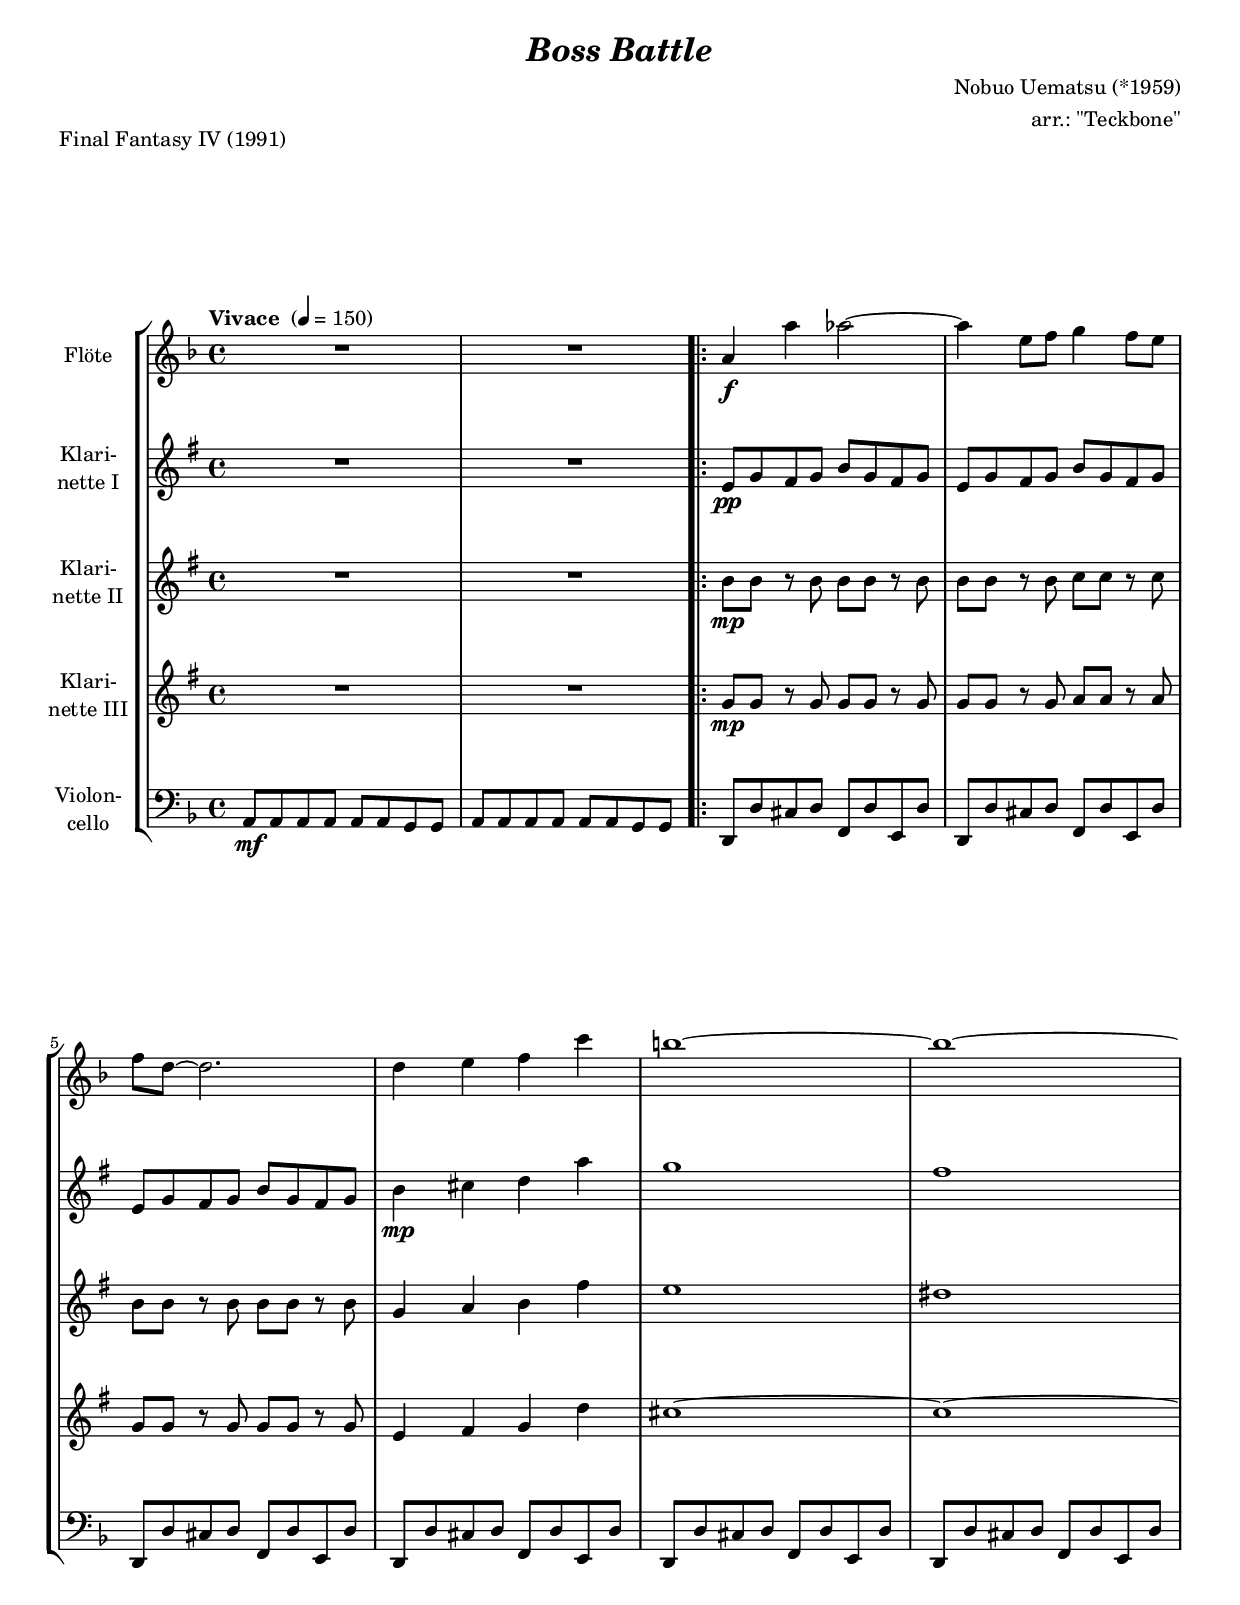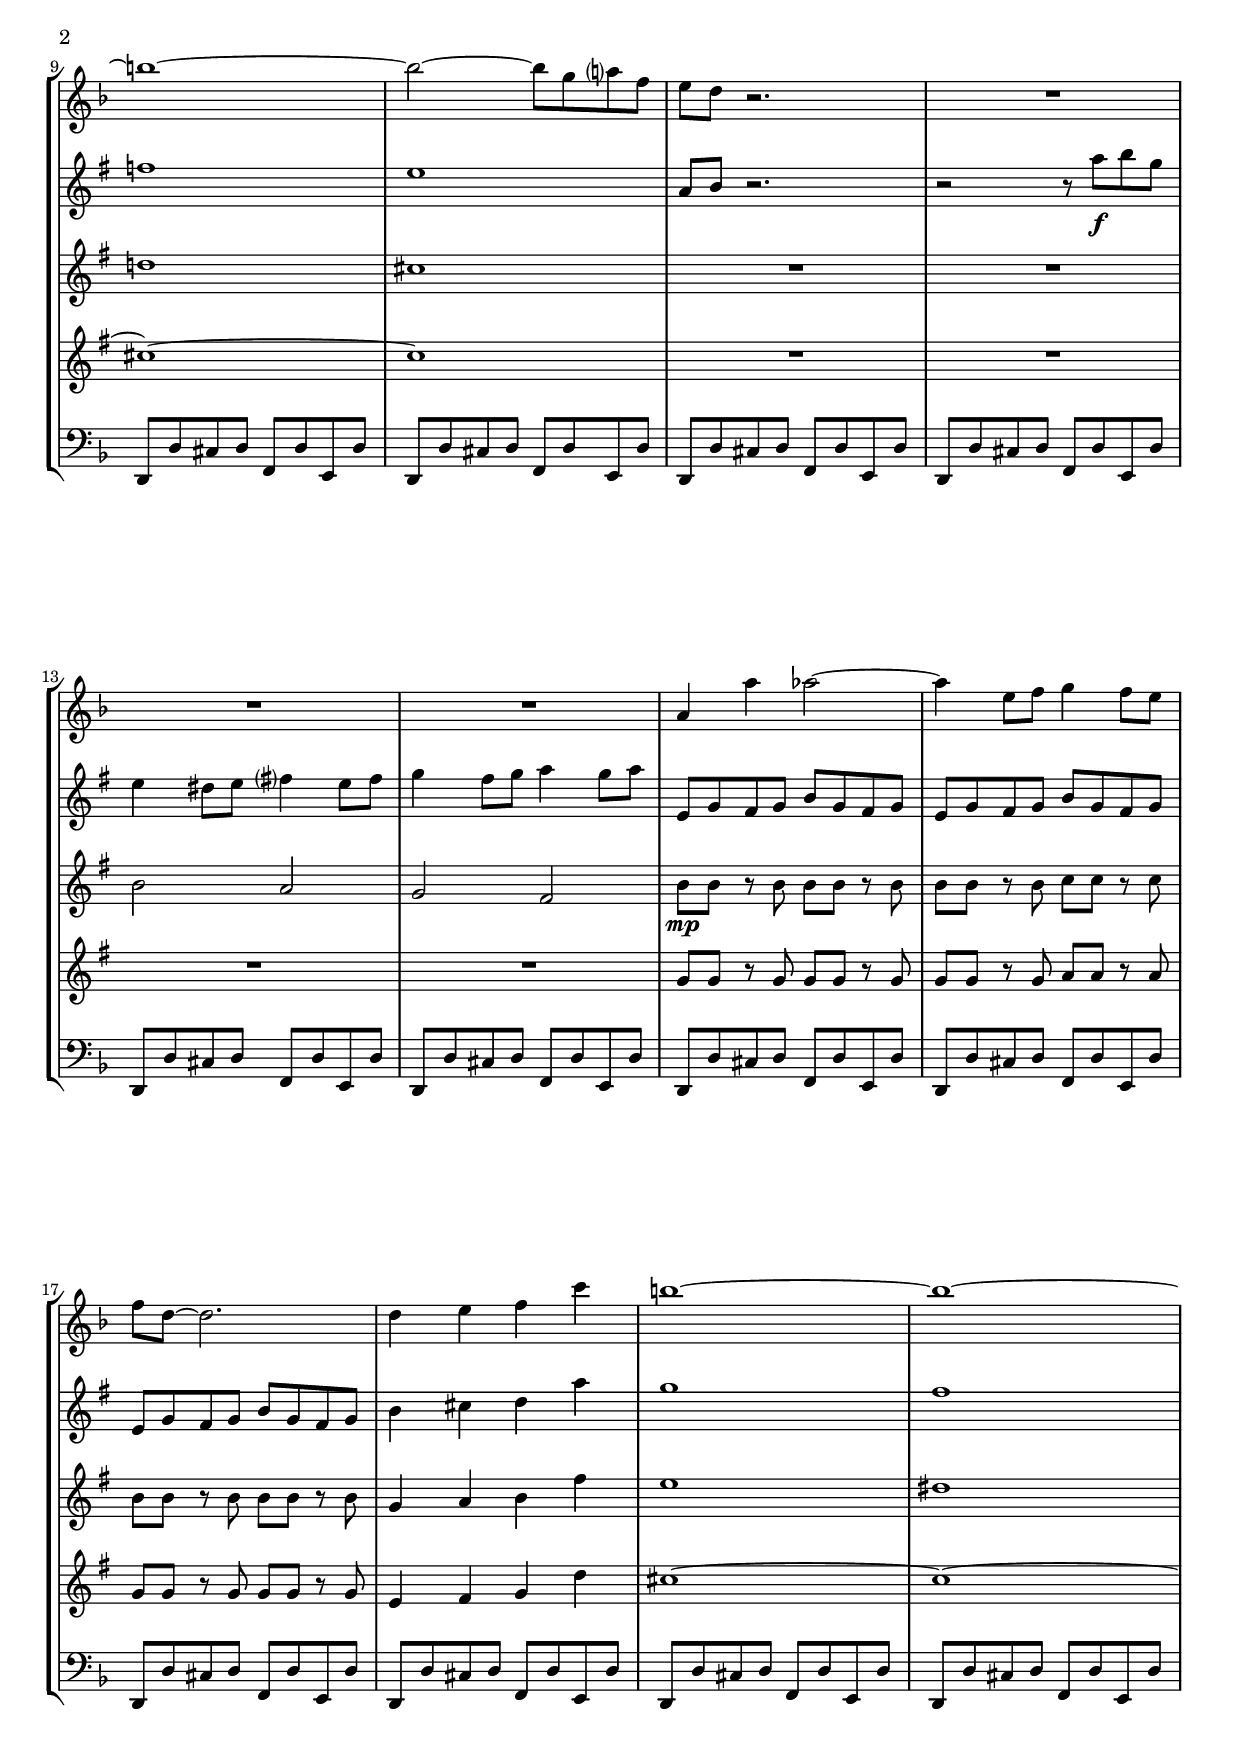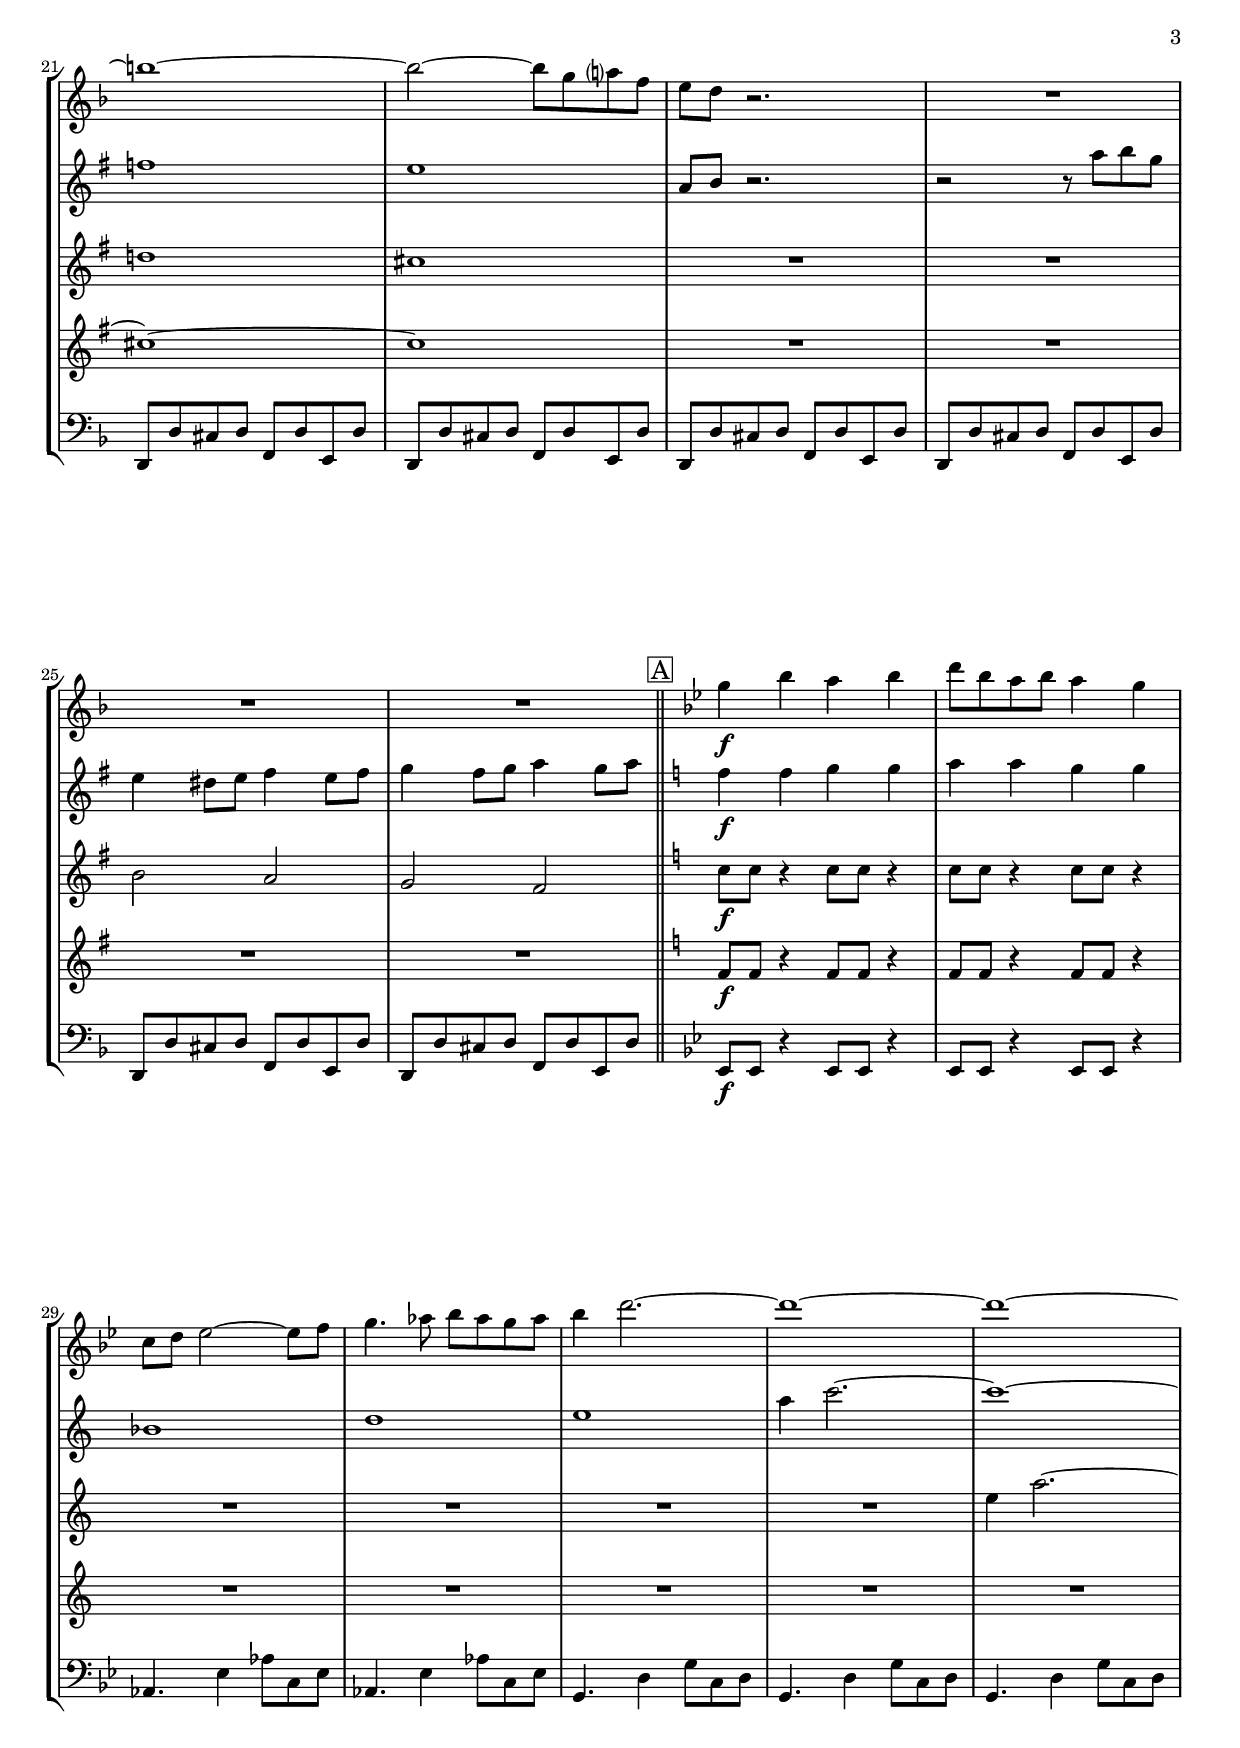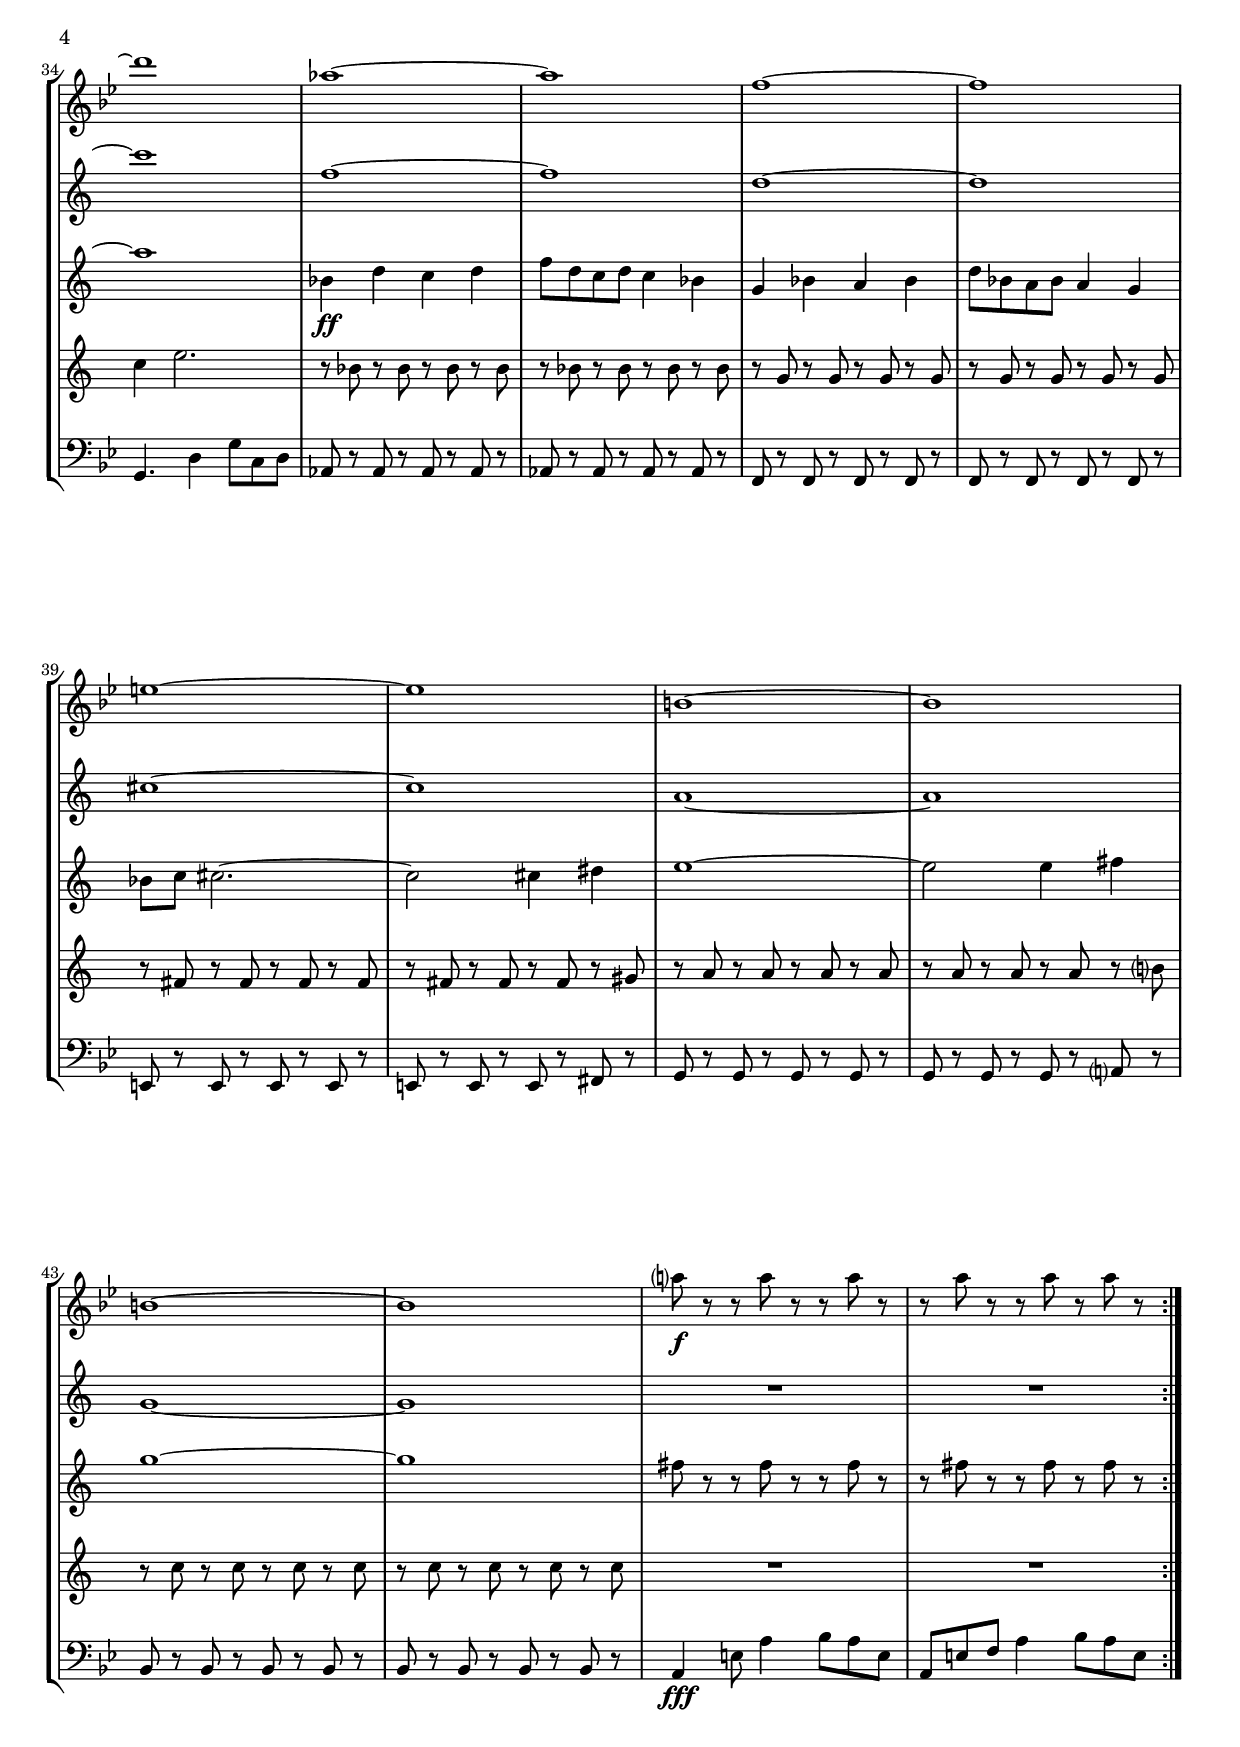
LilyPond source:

\version "2.18.2"
\include "deutsch.ly"

#(set-global-staff-size 18)

\header {
  title     = \markup \bold \italic "Boss Battle"
  composer  = "Nobuo Uematsu (*1959)"
  arranger  = "arr.: \"Teckbone\""
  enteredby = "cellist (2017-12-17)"
  piece = "Final Fantasy IV (1991)"
}

voiceconsts = {
  \key f \major
  \clef "treble"
  \time 4/4
%  \numericTimeSignature
  \compressFullBarRests
  \tempo "Vivace " 4=150
}

micl = "clarinet"
mifl = "flute"
mist = "string ensemble 1"
%miba = "drawbar organ"
miba = "cello"

boxa = { \bar "||" \mark \markup \box "A" \key b \major }

va = \relative c'' {
  \voiceconsts

  R1*2
  \repeat volta 2 {
    a4\f a' as2~
    as4 e8 f g4 f8 e
    f d~ d2.
    d4 e f c'
    h1~
    h~
    h~

    h2~ h8 g a? f
    e d r2.
    R1*3
    a4 a' as2~
    as4 e8 f g4 f8 e
    f d~ d2.

    d4 e f c'
    h1~
    h~
    h~
    h2~ h8 g a? f
    e d r2.
    R1*3 \boxa
    g4\f b a b
    d8 b a b a4 g

    c,8 d es2~ es8 f
    g4. as8 b as g as
    b4 d2.~
    d1~
    d~
    d
    as~
    as
    f~
    f
    e~
    e

    h~
    h
    h~
    h
    a'?8\f r r a r r a r
    r a r r a r a r
  }
}

vb = \relative c' {
  \voiceconsts

  R1*2
  \repeat volta 2 {
    d8\pp f e f a f e f
    d f e f a f e f
    d f e f a f e f
    a4\mp h c g'
    f1

    e
    es
    d
    g,8 a r2.
    r2 r8 g'\f a f
    d4 cis8 d e?4 d8 e
    f4 e8 f g4 f8 g
    d, f e f a f e f

    d f e f a f e f
    d f e f a f e f
    a4 h c g'
    f1
    e
    es
    d
    g,8 a r2.

    r2 r8 g' a f
    d4 cis8 d e4 d8 e
    f4 e8 f g4 f8 g \boxa
    es4\f es f f
    g g f f
    as,1
    c
    d
    g4 b2.~

    b1~
    b
    es,~
    es
    c~
    c
    h~
    h
    g~
    g
    f~
    f
    R1*2
  }
}

vc = \relative c'' {
  \voiceconsts

  R1*2
  \repeat volta 2 {
    a8\mp a r a a a r a
    a a r a b b r b
    a a r a a a r a
    f4 g a e'
    d1

    cis
    c!
    h
    R1*2
    a2 g
    f
    e
    a8\mp a r a a a r a
    a a r a b b r b

    a a r a a a r a
    f4 g a e'
    d1
    cis
    c!
    h
    R1*2
    a2 g
    f e \boxa
    b'8\f b r4 b8 b r4

    b8 b r4 b8 b r4
    R1*4
    d4 g2.~
    g1
    as,4\ff c b c
    es8 c b c b4 as
    f as g as
    c8 as g as g4 f

    as8 b h2.~
    h2 h4 cis
    d1~
    d2 d4 e
    f1~
    f
    e8 r r e r r e r
    r e r r e r e r
  }
}

vd = \relative c' {
  \voiceconsts

  R1*2
  \repeat volta 2 {
    f8\mp f r f f f r f
    f f r f g g r g
    f f r f f f r f
    d4 e f c'
    h1~

    h~
    h~
    h
    R1*4
    f8 f r f f f r f
    f f r f g g r g

    f f r f f f r f
    d4 e f c'
    h1~
    h~
    h~
    h
    R1*4 \boxa
    es,8\f es r4 es8 es r4
    es8 es r4 es8 es r4

    R1*5
    b'4 d2.
    r8 as r as r as r as
    r as r as r as r as
    r f r f r f r f

    r f r f r f r f
    r e r e r e r e
    r e r e r e r fis

    r g r g r g r g
    r g r g r g r a?
    r b r b r b r b
    r b r b r b r b
    R1*2
  }
}

ve = \relative c {
  \voiceconsts
  \clef "bass"

  a8\mf a a a a a g g
  a a a a a a g g
  \repeat volta 2 {
    d d' cis d f, d' e, d'
    \repeat unfold 23 {
      d, d' cis d f, d' e, d'
    } \boxa
    es,\f es r4 es8 es r4
    es8 es r4 es8 es r4
    as4. es'4 as8 c, es

    as,4. es'4 as8 c, es
    g,4. d'4 g8 c, d
    g,4. d'4 g8 c, d
    g,4. d'4 g8 c, d
    g,4. d'4 g8 c, d

    as8 r as r as r as r
    as r as r as r as r
    f r f r f r f r

    f r f r f r f r
    e r e r e r e r
    e r e r e r fis r
    g r g r g r g r

    g r g r g r a? r
    b r b r b r b r
    b r b r b r b r
    a4\fff e'8 a4 b8 a e
    a, e' f a4 b8 a e
  }
}


music = \new StaffGroup <<
  \new Staff {
    \set Staff.midiInstrument = \mifl
    \set Staff.instrumentName = \markup \center-column { "Flöte" }
    \transpose f f { \va }
  }

  \new Staff {
    \set Staff.midiInstrument = \micl
    \set Staff.instrumentName = \markup \center-column { "Klari-" "nette I" }
    \transpose f g { \vb }
  }

  \new Staff {
    \set Staff.midiInstrument = \micl
    \set Staff.instrumentName = \markup \center-column { "Klari-" "nette II" }
    \transpose f g { \vc }
  }

  \new Staff {
    \set Staff.midiInstrument = \micl
    \set Staff.instrumentName = \markup \center-column { "Klari-" "nette III" }
    \transpose f g { \vd }
  }
  
  \new Staff {
    \set Staff.midiInstrument = \miba
    \set Staff.instrumentName = \markup \center-column { "Violon-" "cello" }
    \transpose f f { \ve }
  }
>>

\paper {
  #(set-paper-size "a4")
  system-system-spacing = #'((padding . 20) (basic-distance . 12))
  ragged-last-bottom = ##f
  ragged-bottom = ##f
}

\book {
  \score {
    \music
    \layout {
      \context {
	\Score
%	\override StaffGrouper.staff-staff-spacing.padding = #10
%	\override StaffGrouper.staff-staff-spacing.basic-distance = #0
  }
    }
  }
  
  \score {
    \unfoldRepeats \music

    \midi {
      \context {
        \Score
      }
    }
  }
}
